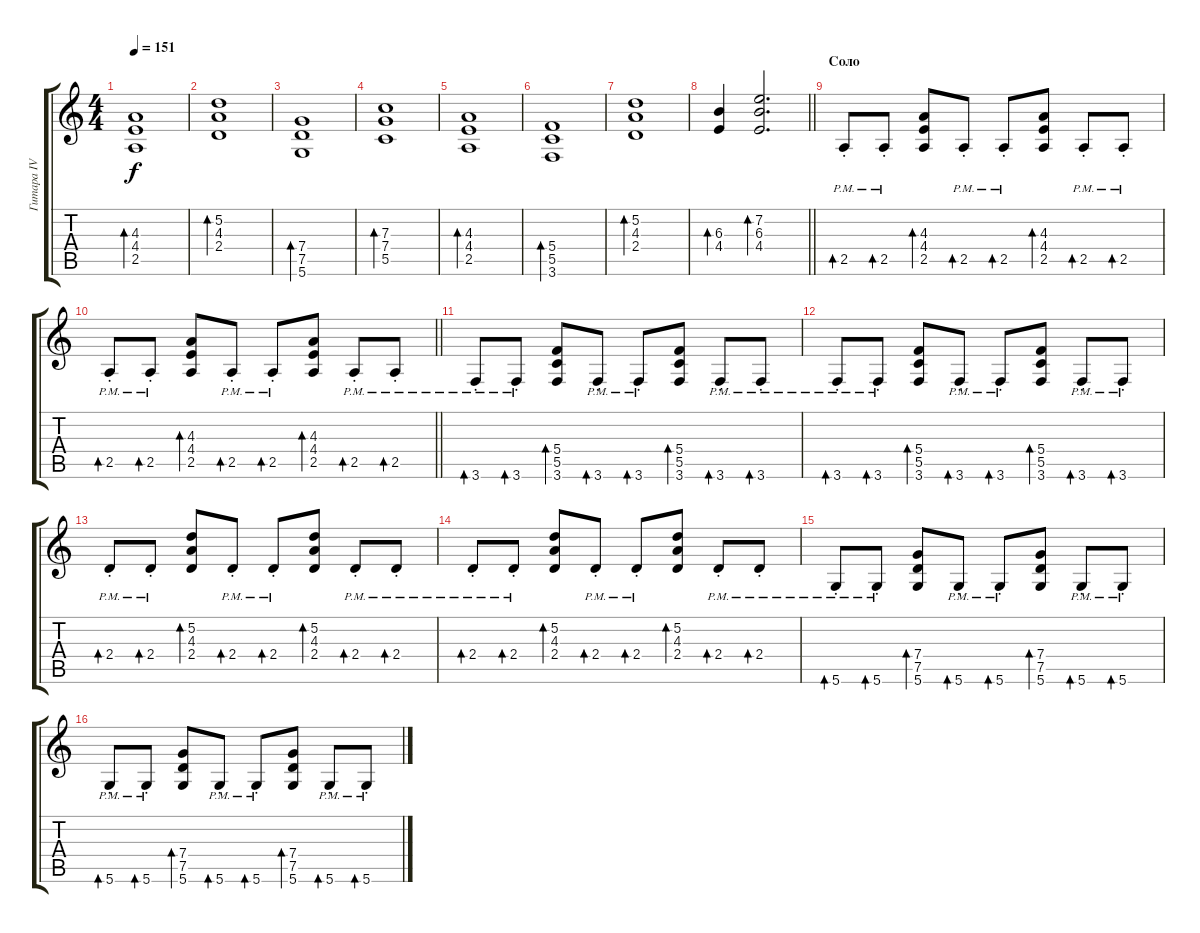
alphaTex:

\track ("Гитара IV" "Гитара IV") {instrument distortionguitar}
\staff {score tabs}
\tuning (D4 A3 F3 C3 G2 D2) {hide}
\ts (4 4)
\tempo 151
\clef g2
\ks c
(4.3 4.4 2.5).1{bd 60 dy f} |
(5.2 4.3 2.4).1{bd 60} |
(7.4 7.5 5.6).1{bd 60} |
(7.3 7.4 5.5).1{bd 60} |
(4.3 4.4 2.5).1{bd 60} |
(5.4 5.5 3.6).1{bd 60} |
(5.2 4.3 2.4).1{bd 60} |
\barLineRight lightlight
(6.3 4.4).4{bd 60} (7.2 6.3 4.4).2{d bd 60} |
\section ("" "Соло")
2.5{pm st}.8{bd 60} 2.5{pm st}.8{bd 60} (4.3 4.4 2.5).8{bd 60} 2.5{pm st}.8{bd 60} 2.5{pm st}.8{bd 60} (4.3 4.4 2.5).8{bd 60} 2.5{pm st}.8{bd 60} 2.5{pm st}.8{bd 60} |
\barLineRight lightlight
2.5{pm st}.8{bd 60} 2.5{pm st}.8{bd 60} (4.3 4.4 2.5).8{bd 60} 2.5{pm st}.8{bd 60} 2.5{pm st}.8{bd 60} (4.3 4.4 2.5).8{bd 60} 2.5{pm st}.8{bd 60} 2.5{pm st}.8{bd 60} |
3.6{pm st}.8{bd 60} 3.6{pm st}.8{bd 60} (5.4 5.5 3.6).8{bd 60} 3.6{pm st}.8{bd 60} 3.6{pm st}.8{bd 60} (5.4 5.5 3.6).8{bd 60} 3.6{pm st}.8{bd 60} 3.6{pm st}.8{bd 60} |
3.6{pm st}.8{bd 60} 3.6{pm st}.8{bd 60} (5.4 5.5 3.6).8{bd 60} 3.6{pm st}.8{bd 60} 3.6{pm st}.8{bd 60} (5.4 5.5 3.6).8{bd 60} 3.6{pm st}.8{bd 60} 3.6{pm st}.8{bd 60} |
2.4{pm st}.8{bd 60} 2.4{pm st}.8{bd 60} (5.2 4.3 2.4).8{bd 60} 2.4{pm st}.8{bd 60} 2.4{pm st}.8{bd 60} (5.2 4.3 2.4).8{bd 60} 2.4{pm st}.8{bd 60} 2.4{pm st}.8{bd 60} |
2.4{pm st}.8{bd 60} 2.4{pm st}.8{bd 60} (5.2 4.3 2.4).8{bd 60} 2.4{pm st}.8{bd 60} 2.4{pm st}.8{bd 60} (5.2 4.3 2.4).8{bd 60} 2.4{pm st}.8{bd 60} 2.4{pm st}.8{bd 60} |
5.6{pm st}.8{bd 60} 5.6{pm st}.8{bd 60} (7.4 7.5 5.6).8{bd 60} 5.6{pm st}.8{bd 60} 5.6{pm st}.8{bd 60} (7.4 7.5 5.6).8{bd 60} 5.6{pm st}.8{bd 60} 5.6{pm st}.8{bd 60} |
5.6{pm st}.8{bd 60} 5.6{pm st}.8{bd 60} (7.4 7.5 5.6).8{bd 60} 5.6{pm st}.8{bd 60} 5.6{pm st}.8{bd 60} (7.4 7.5 5.6).8{bd 60} 5.6{pm st}.8{bd 60} 5.6{pm st}.8{bd 60}
